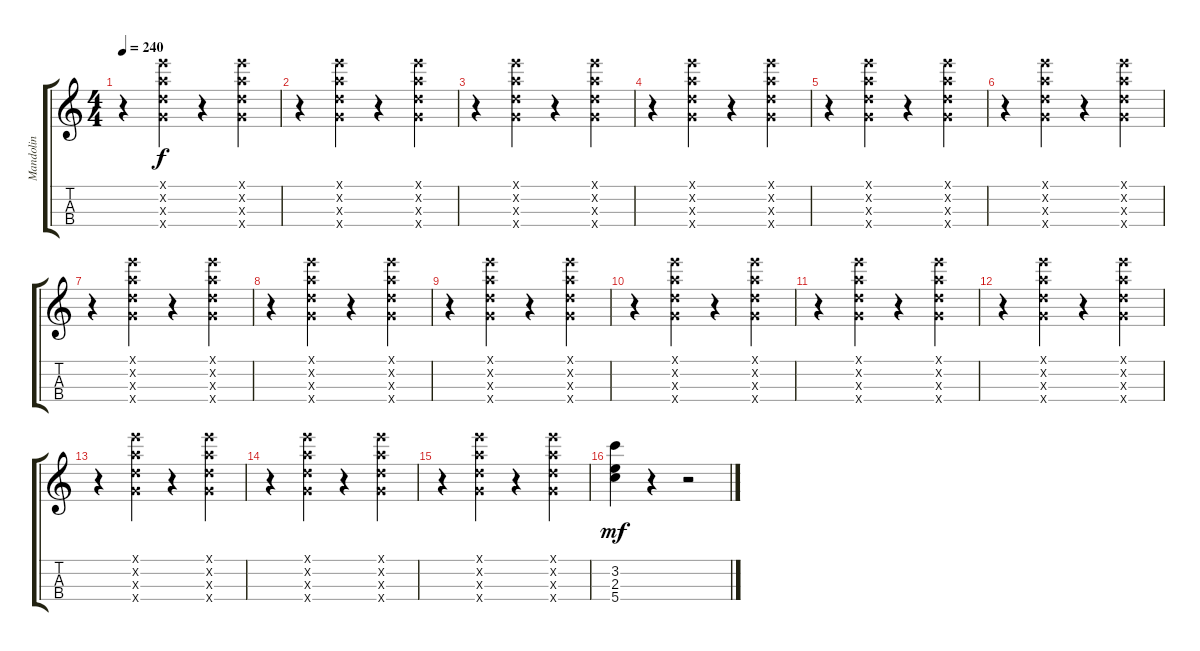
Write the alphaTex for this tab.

\track ("Mandolin" "Mandolin") {instrument acousticguitarnylon}
\staff {score tabs}
\tuning (E5 A4 D4 G3) {hide}
\ts (4 4)
\tempo 240
\clef g2
\ks c
r.4{dy f instrument acousticguitarnylon} (0.1{x} 0.2{x} 0.3{x} 0.4{x}).4 r.4 (0.1{x} 0.2{x} 0.3{x} 0.4{x}).4 |
r.4 (0.1{x} 0.2{x} 0.3{x} 0.4{x}).4 r.4 (0.1{x} 0.2{x} 0.3{x} 0.4{x}).4 |
r.4 (0.1{x} 0.2{x} 0.3{x} 0.4{x}).4 r.4 (0.1{x} 0.2{x} 0.3{x} 0.4{x}).4 |
r.4 (0.1{x} 0.2{x} 0.3{x} 0.4{x}).4 r.4 (0.1{x} 0.2{x} 0.3{x} 0.4{x}).4 |
r.4 (0.1{x} 0.2{x} 0.3{x} 0.4{x}).4 r.4 (0.1{x} 0.2{x} 0.3{x} 0.4{x}).4 |
r.4 (0.1{x} 0.2{x} 0.3{x} 0.4{x}).4 r.4 (0.1{x} 0.2{x} 0.3{x} 0.4{x}).4 |
r.4 (0.1{x} 0.2{x} 0.3{x} 0.4{x}).4 r.4 (0.1{x} 0.2{x} 0.3{x} 0.4{x}).4 |
r.4 (0.1{x} 0.2{x} 0.3{x} 0.4{x}).4 r.4 (0.1{x} 0.2{x} 0.3{x} 0.4{x}).4 |
r.4 (0.1{x} 0.2{x} 0.3{x} 0.4{x}).4 r.4 (0.1{x} 0.2{x} 0.3{x} 0.4{x}).4 |
r.4 (0.1{x} 0.2{x} 0.3{x} 0.4{x}).4 r.4 (0.1{x} 0.2{x} 0.3{x} 0.4{x}).4 |
r.4 (0.1{x} 0.2{x} 0.3{x} 0.4{x}).4 r.4 (0.1{x} 0.2{x} 0.3{x} 0.4{x}).4 |
r.4 (0.1{x} 0.2{x} 0.3{x} 0.4{x}).4 r.4 (0.1{x} 0.2{x} 0.3{x} 0.4{x}).4 |
r.4 (0.1{x} 0.2{x} 0.3{x} 0.4{x}).4 r.4 (0.1{x} 0.2{x} 0.3{x} 0.4{x}).4 |
r.4 (0.1{x} 0.2{x} 0.3{x} 0.4{x}).4 r.4 (0.1{x} 0.2{x} 0.3{x} 0.4{x}).4 |
r.4 (0.1{x} 0.2{x} 0.3{x} 0.4{x}).4 r.4 (0.1{x} 0.2{x} 0.3{x} 0.4{x}).4 |
(3.2 2.3 5.4).4{dy mf} r.4 r.2
